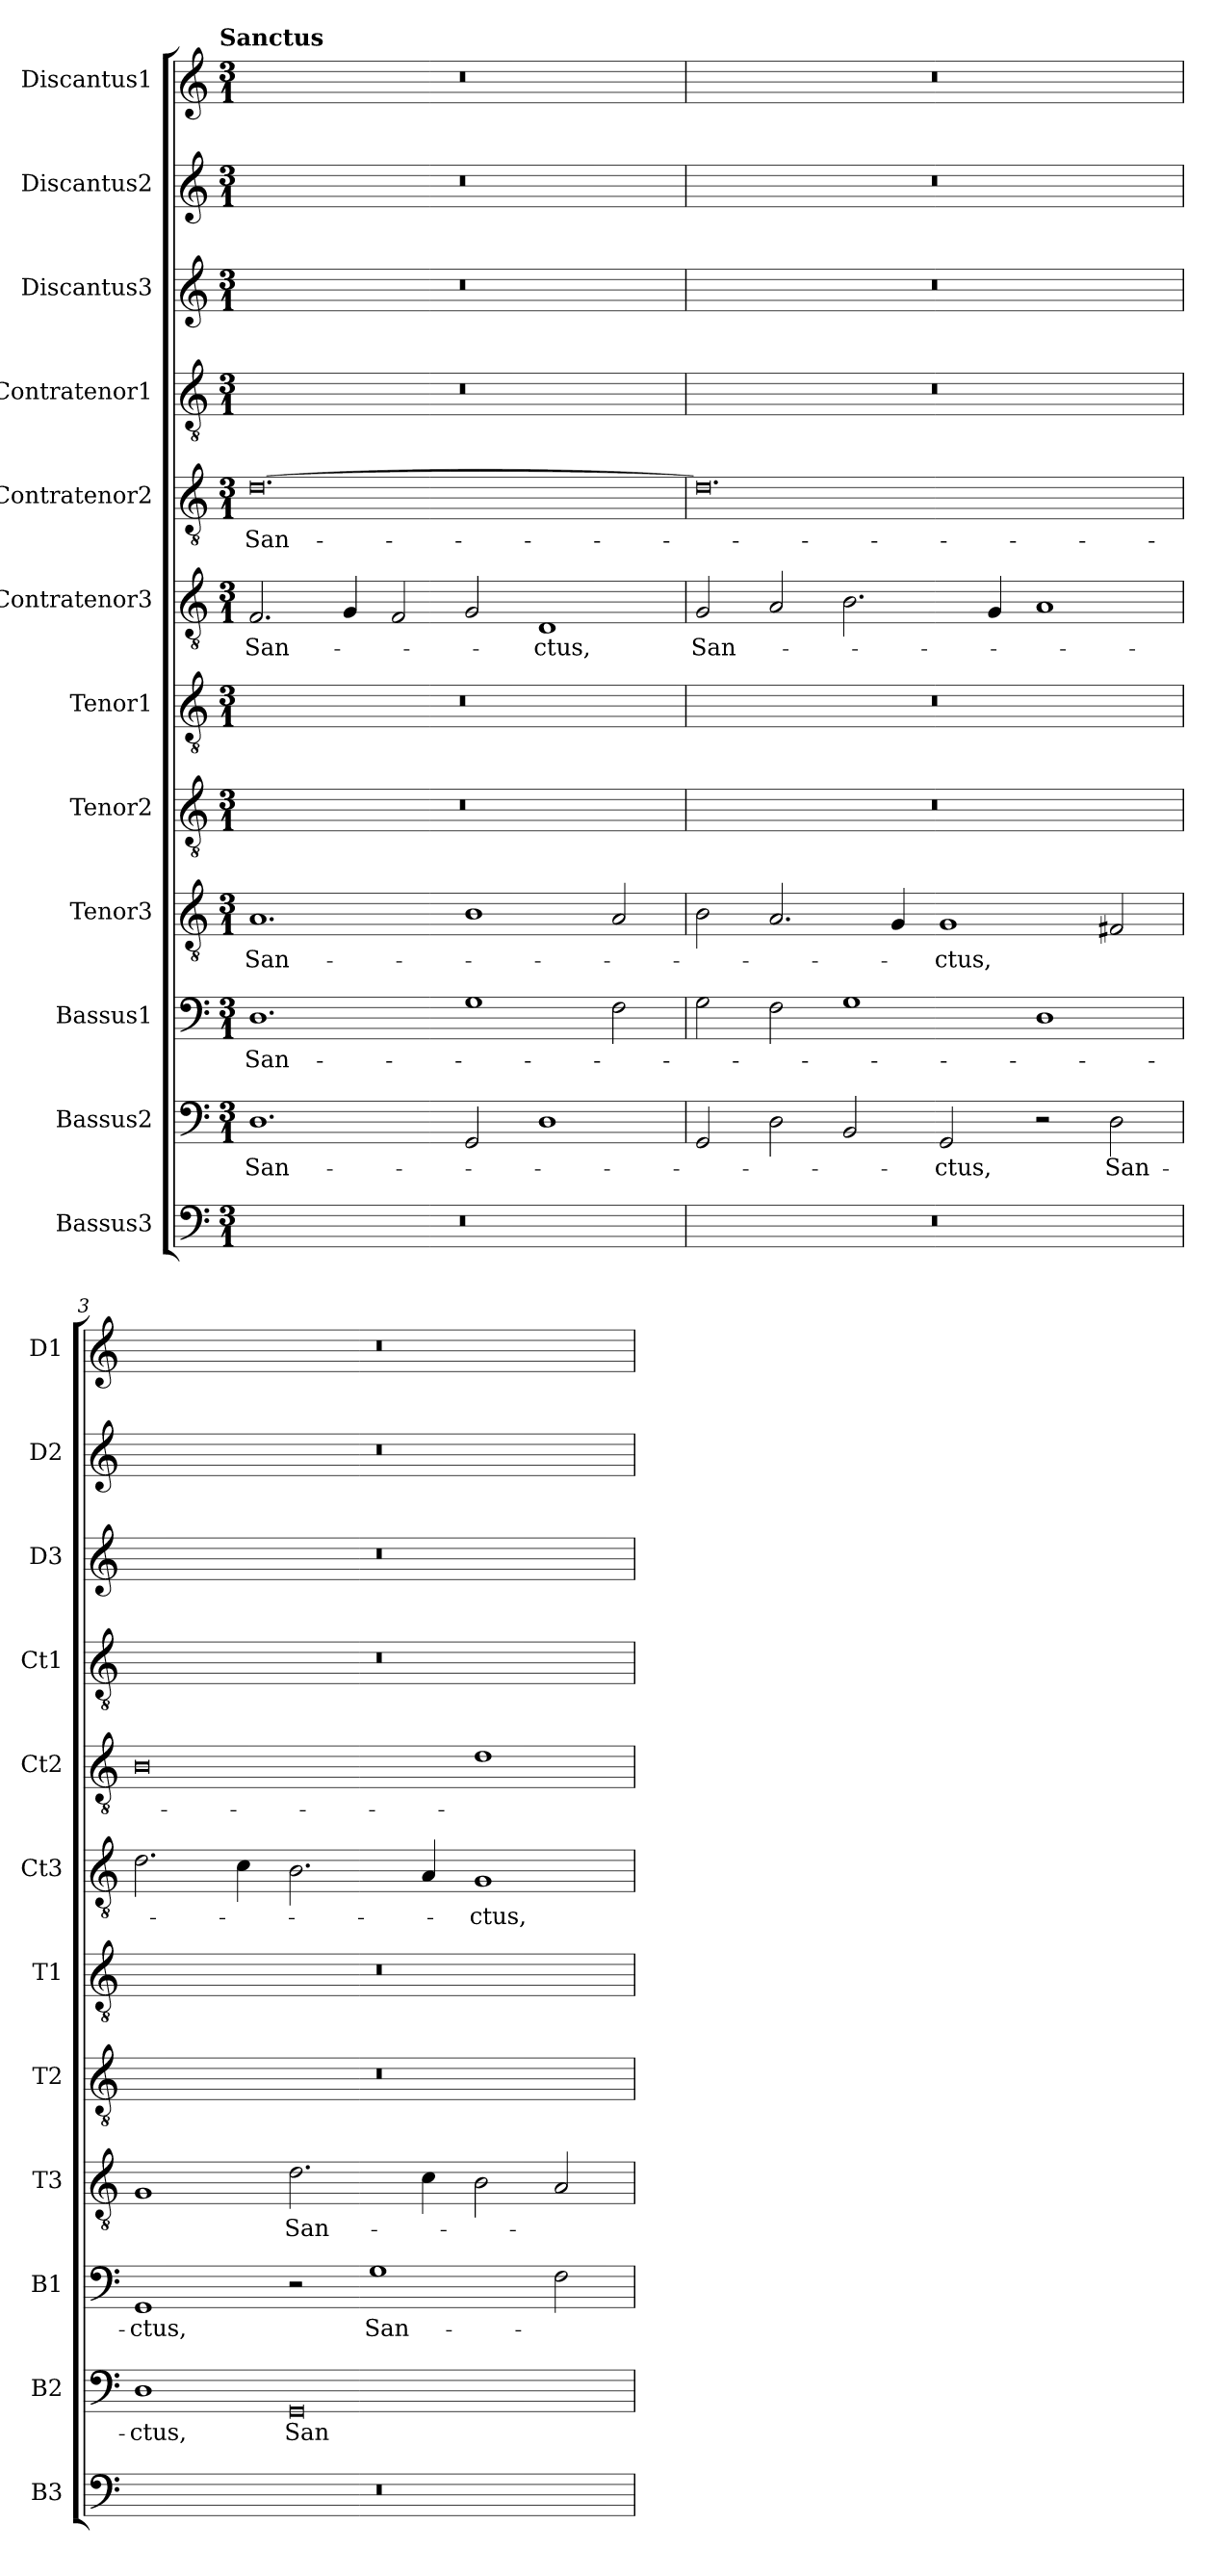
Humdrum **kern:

**kern	**kern	**text	**kern	**text	**kern	**text	**kern	**kern	**kern	**text	**kern	**text	**kern	**kern	**kern	**kern
*part12	*part11	*part11	*part10	*part10	*part9	*part9	*part8	*part7	*part6	*part6	*part5	*part5	*part4	*part3	*part2	*part1
*staff12	*staff11	*staff11	*staff10	*staff10	*staff9	*staff9	*staff8	*staff7	*staff6	*staff6	*staff5	*staff5	*staff4	*staff3	*staff2	*staff1
*I"Bassus3	*I"Bassus2	*	*I"Bassus1	*	*I"Tenor3	*	*I"Tenor2	*I"Tenor1	*I"Contratenor3	*	*I"Contratenor2	*	*I"Contratenor1	*I"Discantus3	*I"Discantus2	*I"Discantus1
*I'B3	*I'B2	*	*I'B1	*	*I'T3	*	*I'T2	*I'T1	*I'Ct3	*	*I'Ct2	*	*I'Ct1	*I'D3	*I'D2	*I'D1
*clefF4	*clefF4	*	*clefF4	*	*clefGv2	*	*clefGv2	*clefGv2	*clefGv2	*	*clefGv2	*	*clefGv2	*clefG2	*clefG2	*clefG2
*k[]	*k[]	*	*k[]	*	*k[]	*	*k[]	*k[]	*k[]	*	*k[]	*	*k[]	*k[]	*k[]	*k[]
!!LO:TX:omd:t=Sanctus
*M3/1	*M3/1	*	*M3/1	*	*M3/1	*	*M3/1	*M3/1	*M3/1	*	*M3/1	*	*M3/1	*M3/1	*M3/1	*M3/1
=1	=1	=1	=1	=1	=1	=1	=1	=1	=1	=1	=1	=1	=1	=1	=1	=1
0.r	1.D\	San-	1.D\	San-	1.A/	San-	0.r	0.r	2.F/	San-	[0.d\	San-	0.r	0.r	0.r	0.r
.	.	.	.	.	.	.	.	.	4G/	.	.	.	.	.	.	.
.	.	.	.	.	.	.	.	.	2F/	.	.	.	.	.	.	.
.	2GG/	.	1G\	.	1B\	.	.	.	2G/	.	.	.	.	.	.	.
.	1D\	.	.	.	.	.	.	.	1D/	-ctus,	.	.	.	.	.	.
.	.	.	2F\	.	2A/	.	.	.	.	.	.	.	.	.	.	.
=2	=2	=2	=2	=2	=2	=2	=2	=2	=2	=2	=2	=2	=2	=2	=2	=2
0.r	2GG/	.	2G\	.	2B\	.	0.r	0.r	2G/	San-	0.d\]	.	0.r	0.r	0.r	0.r
.	2D\	.	2F\	.	2.A/	.	.	.	2A/	.	.	.	.	.	.	.
.	2BB/	.	1G\	.	.	.	.	.	2.B\	.	.	.	.	.	.	.
.	.	.	.	.	4G/	.	.	.	.	.	.	.	.	.	.	.
.	2GG/	-ctus,	.	.	1G/	-ctus,	.	.	.	.	.	.	.	.	.	.
.	.	.	.	.	.	.	.	.	4G/	.	.	.	.	.	.	.
.	2r	.	1D\	.	.	.	.	.	1A/	.	.	.	.	.	.	.
.	2D\	San-	.	.	2F#X/	.	.	.	.	.	.	.	.	.	.	.
=3	=3	=3	=3	=3	=3	=3	=3	=3	=3	=3	=3	=3	=3	=3	=3	=3
0.r	1D\	-ctus,	1GG/	-ctus,	1G/	.	0.r	0.r	2.d\	.	0B\	.	0.r	0.r	0.r	0.r
.	.	.	.	.	.	.	.	.	4c\	.	.	.	.	.	.	.
.	0GG/	San-	2r	.	2.d\	San-	.	.	2.B\	.	.	.	.	.	.	.
.	.	.	1G\	San-	.	.	.	.	.	.	.	.	.	.	.	.
.	.	.	.	.	4c\	.	.	.	4A/	.	.	.	.	.	.	.
.	.	.	.	.	2B\	.	.	.	1G/	-ctus,	1d\	.	.	.	.	.
.	.	.	2F\	.	2A/	.	.	.	.	.	.	.	.	.	.	.
=	=	=	=	=	=	=	=	=	=	=	=	=	=	=	=	=
*-	*-	*-	*-	*-	*-	*-	*-	*-	*-	*-	*-	*-	*-	*-	*-	*-
